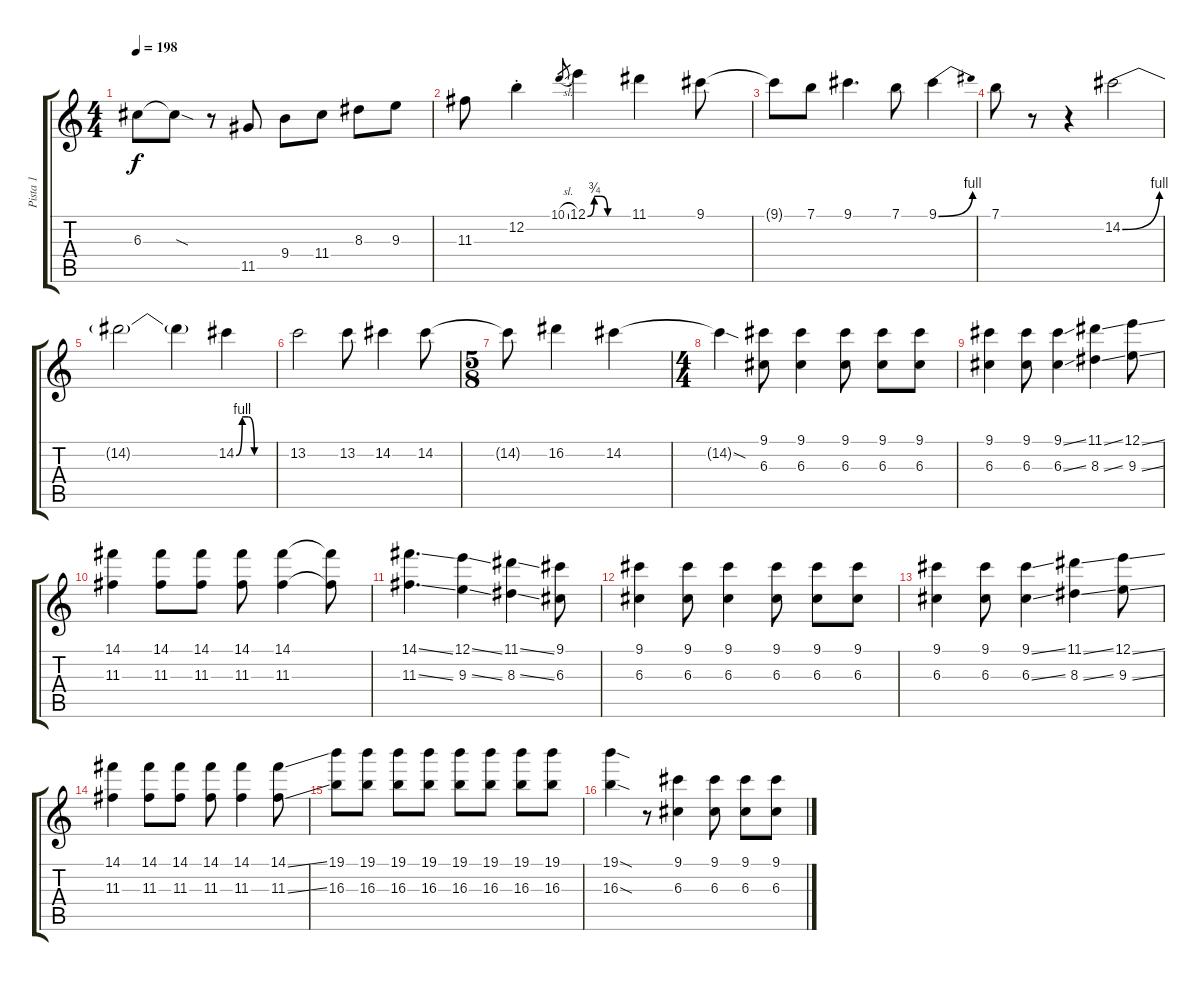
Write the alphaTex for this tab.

\track ("Pista 1" "Pista 1") {instrument distortionguitar}
\staff {score tabs}
\tuning (E4 B3 G3 D3 A2 E2) {hide}
\ts (4 4)
\tempo 198
\clef g2
\ks c
6.3.8{dy f} 6.3{sod t}.8 r.8 11.5.8 9.4.8 11.4.8 8.3.8 9.3.8 |
11.3.8 12.2{st}.4 10.1{sl}.8{gr} 12.1{be (custom 0 0 10 3 20 3 30 0 60 0)}.4 11.1.4 9.1.8 |
9.1{t}.8 7.1.8 9.1.4{d} 7.1.8 9.1{be (bend 0 0 60 4)}.4 |
7.1.8 r.8 r.4 14.2{be (bend 0 0 60 4)}.2 |
14.2{t}.2 14.2{t}.4 14.2{be (custom 0 0 10 4 20 4 30 0 60 0)}.4 |
13.2.2 13.2.8 14.2.4 14.2.8 |
\ts (5 8)
14.2{t}.8 16.2.4 14.2.4 |
\ts (4 4)
14.2{sod t}.4 (9.1 6.3).8 (9.1 6.3).4 (9.1 6.3).8 (9.1 6.3).8 (9.1 6.3).8 |
(9.1 6.3).4 (9.1 6.3).8 (9.1{ss} 6.3{ss}).4 (11.1{ss} 8.3{ss}).4 (12.1{ss} 9.3{ss}).8 |
(14.1 11.3).4 (14.1 11.3).8 (14.1 11.3).8 (14.1 11.3).8 (14.1 11.3).4 (14.1{t} 11.3{t}).8 |
(14.1{ss} 11.3{ss}).4{d} (12.1{ss} 9.3{ss}).4 (11.1{ss} 8.3{ss}).4 (9.1 6.3).8 |
(9.1 6.3).4 (9.1 6.3).8 (9.1 6.3).4 (9.1 6.3).8 (9.1 6.3).8 (9.1 6.3).8 |
(9.1 6.3).4 (9.1 6.3).8 (9.1{ss} 6.3{ss}).4 (11.1{ss} 8.3{ss}).4 (12.1{ss} 9.3{ss}).8 |
(14.1 11.3).4 (14.1 11.3).8 (14.1 11.3).8 (14.1 11.3).8 (14.1 11.3).4 (14.1{ss} 11.3{ss}).8 |
(19.1 16.3).8 (19.1 16.3).8 (19.1 16.3).8 (19.1 16.3).8 (19.1 16.3).8 (19.1 16.3).8 (19.1 16.3).8 (19.1 16.3).8 |
(19.1{sod} 16.3{sod}).4 r.8 (9.1 6.3).4 (9.1 6.3).8 (9.1 6.3).8 (9.1 6.3).8
